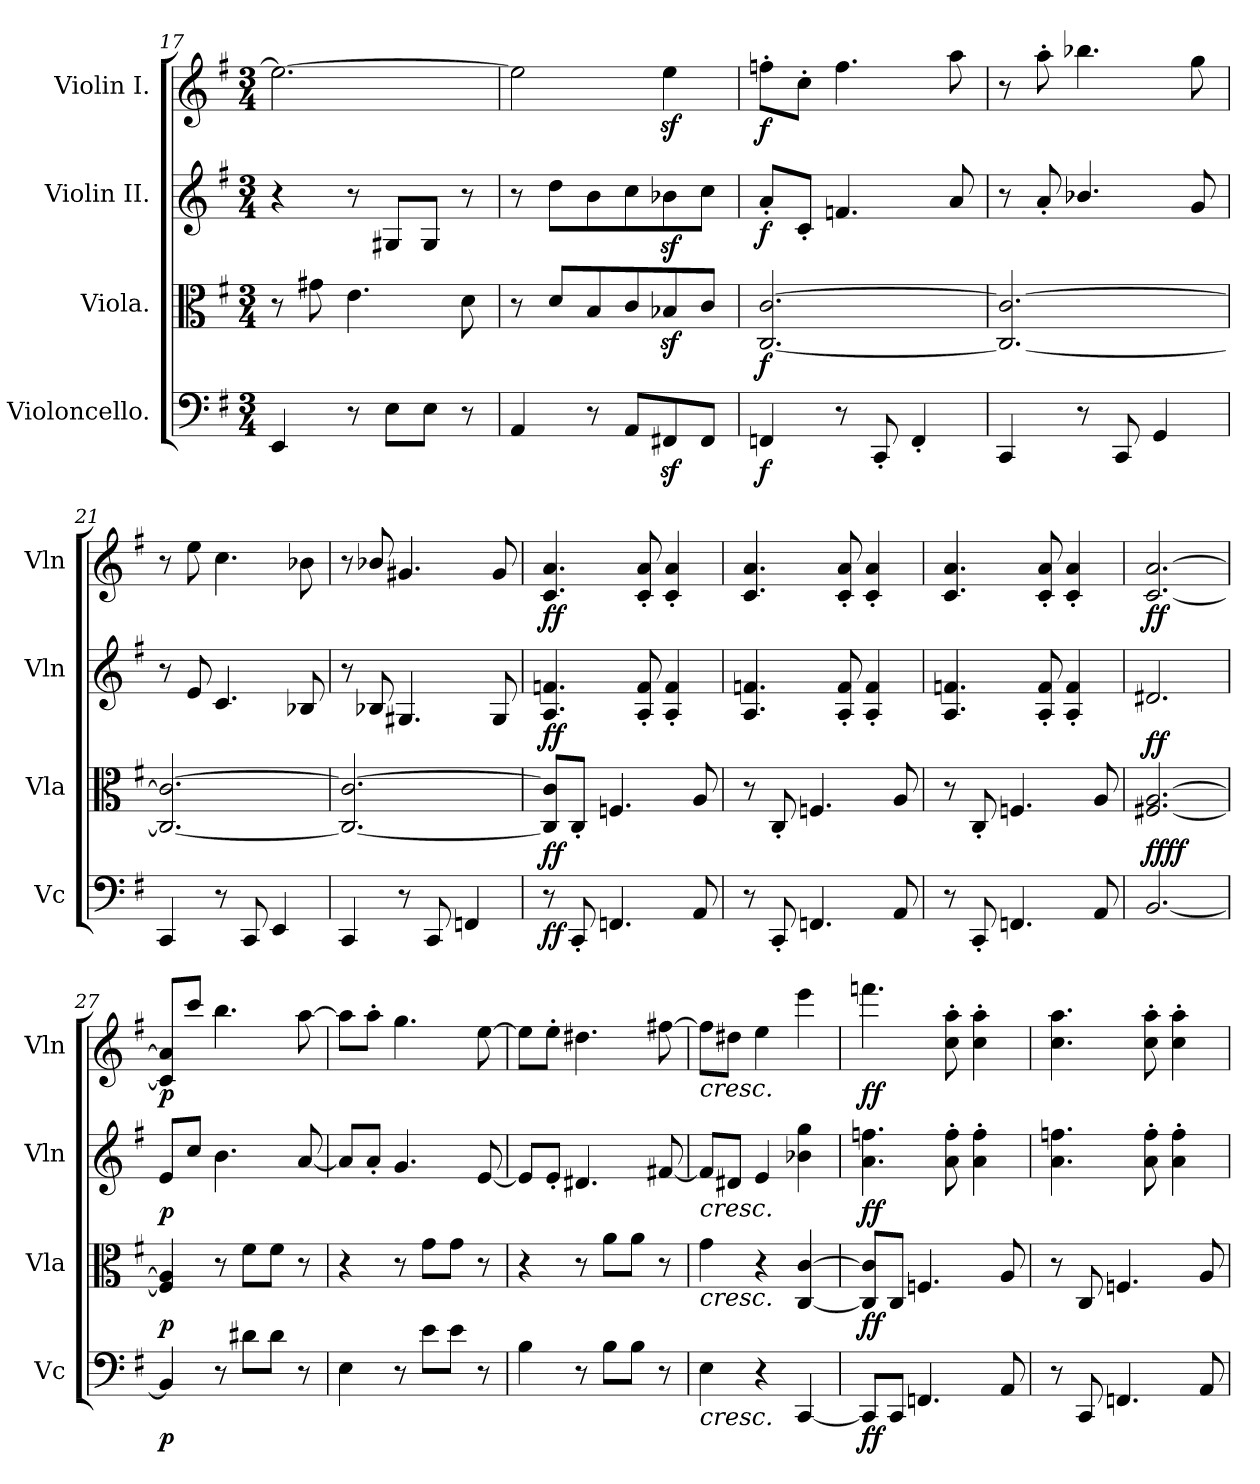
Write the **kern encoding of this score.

**kern	**dynam	**kern	**dynam	**kern	**dynam	**kern	**dynam
*part4	*part4	*part3	*part3	*part2	*part2	*part1	*part1
*staff4	*staff4	*staff3	*staff3	*staff2	*staff2	*staff1	*staff1
*I"Violoncello.	*	*I"Viola.	*	*I"Violin II.	*	*I"Violin I.	*
*I'Vc	*	*I'Vla	*	*I'Vln	*	*I'Vln	*
!!LO:LB:g=z
*clefF4	*	*clefC3	*	*clefG2	*	*clefG2	*
*k[f#]	*	*k[f#]	*	*k[f#]	*	*k[f#]	*
*M3/4	*	*M3/4	*	*M3/4	*	*M3/4	*
=17	=17	=17	=17	=17	=17	=17	=17
4EE/	.	8r	.	4r	.	2.ee\_	.
.	.	8g#X\	.	.	.	.	.
8r	.	4.e\	.	8r	.	.	.
8E\L	.	.	.	8G#X/L	.	.	.
8E\J	.	.	.	8G#/J	.	.	.
8r	.	8d\	.	8r	.	.	.
=18	=18	=18	=18	=18	=18	=18	=18
4AA/	.	8r	.	8r	.	2ee\]	.
.	.	8d/L	.	8dd\L	.	.	.
8r	.	8B/	.	8b\	.	.	.
8AA/L	.	8c/	.	8cc\	.	.	.
8FF#Xz</	.	8B-Xz</	.	8b-Xz<\	.	4eez<\	.
8FF#/J	.	8c/J	.	8cc\J	.	.	.
=19	=19	=19	=19	=19	=19	=19	=19
!	!LO:DY:b	!	!LO:DY:b	!	!LO:DY:b	!	!LO:DY:b
4FFn/	f	[2.C/ [2.c/	f	8a'/L	f	8ffn'\L	f
.	.	.	.	8c'/J	.	8cc'\J	.
8r	.	.	.	4.fn/	.	4.ff\	.
8CC'/	.	.	.	.	.	.	.
4FF'/	.	.	.	.	.	.	.
.	.	.	.	8a/	.	8aa\	.
=20	=20	=20	=20	=20	=20	=20	=20
4CC/	.	2.C/_ 2.c/_	.	8r	.	8r	.
.	.	.	.	8a'/	.	8aa'\	.
8r	.	.	.	4.b-X/	.	4.bb-X\	.
8CC/	.	.	.	.	.	.	.
4GG/	.	.	.	.	.	.	.
.	.	.	.	8g/	.	8gg\	.
=21	=21	=21	=21	=21	=21	=21	=21
4CC/	.	2.C/_ 2.c/_	.	8r	.	8r	.
.	.	.	.	8e/	.	8ee\	.
8r	.	.	.	4.c/	.	4.cc\	.
8CC/	.	.	.	.	.	.	.
4EE/	.	.	.	.	.	.	.
.	.	.	.	8B-X/	.	8b-X\	.
!!LO:LB:g=z
=22	=22	=22	=22	=22	=22	=22	=22
4CC/	.	2.C/_ 2.c/_	.	8r	.	8r	.
.	.	.	.	8B-X/	.	8b-X/	.
8r	.	.	.	4.G#X/	.	4.g#X/	.
8CC/	.	.	.	.	.	.	.
4FFn/	.	.	.	.	.	.	.
.	.	.	.	8G#/	.	8g#/	.
=23	=23	=23	=23	=23	=23	=23	=23
!	!LO:DY:b	!	!LO:DY:b	!	!LO:DY:b	!	!LO:DY:b
8r	ff	8C/] 8c/]L	ff	4.A/ 4.fn/	ff	4.c/ 4.a/	ff
8CC'/	.	8C'/J	.	.	.	.	.
4.FFn/	.	4.Fn/	.	.	.	.	.
.	.	.	.	8A/' 8f/'	.	8c/' 8a/'	.
.	.	.	.	4A/' 4f/'	.	4c/' 4a/'	.
8AA/	.	8A/	.	.	.	.	.
=24	=24	=24	=24	=24	=24	=24	=24
8r	.	8r	.	4.A/ 4.fn/	.	4.c/ 4.a/	.
8CC'/	.	8C'/	.	.	.	.	.
4.FFn/	.	4.Fn/	.	.	.	.	.
.	.	.	.	8A/' 8f/'	.	8c/' 8a/'	.
.	.	.	.	4A/' 4f/'	.	4c/' 4a/'	.
8AA/	.	8A/	.	.	.	.	.
=25	=25	=25	=25	=25	=25	=25	=25
8r	.	8r	.	4.A/ 4.fn/	.	4.c/ 4.a/	.
8CC'/	.	8C'/	.	.	.	.	.
4.FFn/	.	4.Fn/	.	.	.	.	.
.	.	.	.	8A/' 8f/'	.	8c/' 8a/'	.
.	.	.	.	4A/' 4f/'	.	4c/' 4a/'	.
8AA/	.	8A/	.	.	.	.	.
=26	=26	=26	=26	=26	=26	=26	=26
!	!LO:DY:b	!	!	!	!	!	!
!	!LO:DY:n=1:a	!	!LO:DY:a	!	!	!	!LO:DY:b
[2.BB/	ff ff	[2.F#X/ [2.A/	ff	2.d#X/	.	[2.c/ [2.a/	ff
!!LO:PB:g=z
=27	=27	=27	=27	=27	=27	=27	=27
!	!LO:DY:b	!	!LO:DY:b	!	!LO:DY:b	!	!LO:DY:b
4BB/]	p	4F#/] 4A/]	p	8e/L	p	8c/] 8a/]L	p
.	.	.	.	8cc/J	.	8ccc/J	.
8r	.	8r	.	4.b\	.	4.bb\	.
8d#X\L	.	8f#\L	.	.	.	.	.
8d#\J	.	8f#\J	.	.	.	.	.
8r	.	8r	.	[8a/	.	[8aa\	.
=28	=28	=28	=28	=28	=28	=28	=28
4E\	.	4r	.	8a/L]	.	8aa\L]	.
.	.	.	.	8a'/J	.	8aa'\J	.
8r	.	8r	.	4.g/	.	4.gg\	.
8e\L	.	8g\L	.	.	.	.	.
8e\J	.	8g\J	.	.	.	.	.
8r	.	8r	.	[8e/	.	[8ee\	.
=29	=29	=29	=29	=29	=29	=29	=29
4B\	.	4r	.	8e/L]	.	8ee\L]	.
.	.	.	.	8e'/J	.	8ee'\J	.
8r	.	8r	.	4.d#X/	.	4.dd#X\	.
8B\L	.	8a\L	.	.	.	.	.
8B\J	.	8a\J	.	.	.	.	.
8r	.	8r	.	[8f#X/	.	[8ff#X\	.
=30	=30	=30	=30	=30	=30	=30	=30
!	!	!	!	!	!	!LO:TX:b:i:t=cresc.	!
!	!	!	!	!LO:TX:b:i:t=cresc.	!	!	!
!	!	!LO:TX:b:i:t=cresc.	!	!	!	!	!
!LO:TX:b:i:t=cresc.	!	!	!	!	!	!	!
4E\	.	4g\	.	8f#/L]	.	8ff#\L]	.
.	.	.	.	8d#X/J	.	8dd#X\J	.
4r	.	4r	.	4e/	.	4ee\	.
[4CC/	.	[4C/ [4c/	.	4b-X\ 4gg\	.	4eee\	.
=31	=31	=31	=31	=31	=31	=31	=31
!	!LO:DY:b	!	!LO:DY:b	!	!LO:DY:b	!	!LO:DY:b
8CC/L]	ff	8C/] 8c/]L	ff	4.a\ 4.ffn\	ff	4.fffn\	ff
8CC/J	.	8C/J	.	.	.	.	.
4.FFn/	.	4.Fn/	.	.	.	.	.
.	.	.	.	8a\' 8ff\'	.	8cc\' 8aa\'	.
.	.	.	.	4a\' 4ff\'	.	4cc\' 4aa\'	.
8AA/	.	8A/	.	.	.	.	.
!!LO:LB:g=z
=32	=32	=32	=32	=32	=32	=32	=32
8r	.	8r	.	4.a\ 4.ffn\	.	4.cc\ 4.aa\	.
8CC/	.	8C/	.	.	.	.	.
4.FFn/	.	4.Fn/	.	.	.	.	.
.	.	.	.	8a\' 8ff\'	.	8cc\' 8aa\'	.
.	.	.	.	4a\' 4ff\'	.	4cc\' 4aa\'	.
8AA/	.	8A/	.	.	.	.	.
=	=	=	=	=	=	=	=
*-	*-	*-	*-	*-	*-	*-	*-
